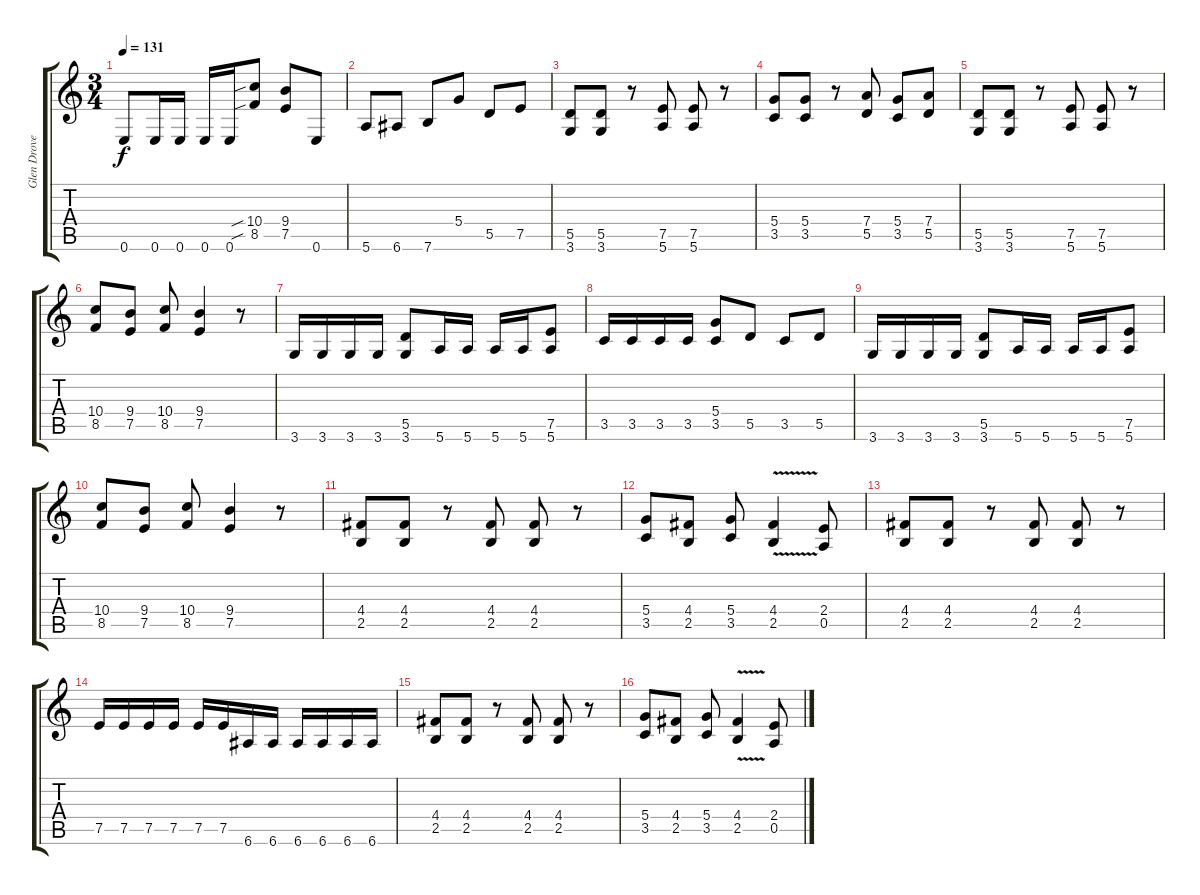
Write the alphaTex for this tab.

\track ("Glen Drover" "Glen Drove") {instrument overdrivenguitar}
\staff {score tabs}
\tuning (E4 B3 G3 D3 A2 E2) {hide}
\ts (3 4)
\tempo 131
\clef g2
\ks c
0.6.8{dy f instrument distortionguitar} 0.6.16 0.6.16 0.6.16 0.6.16 (10.4{sib} 8.5{sib}).8 (9.4 7.5).8 0.6.8 |
5.6.8 6.6.8 7.6.8 5.4.8 5.5.8 7.5.8 |
(5.5 3.6).8 (5.5 3.6).8 r.8 (7.5 5.6).8 (7.5 5.6).8 r.8 |
(5.4 3.5).8 (5.4 3.5).8 r.8 (7.4 5.5).8 (5.4 3.5).8 (7.4 5.5).8 |
(5.5 3.6).8 (5.5 3.6).8 r.8 (7.5 5.6).8 (7.5 5.6).8 r.8 |
(10.4 8.5).8 (9.4 7.5).8 (10.4 8.5).8 (9.4 7.5).4 r.8 |
3.6.16 3.6.16 3.6.16 3.6.16 (5.5 3.6).8 5.6.16 5.6.16 5.6.16 5.6.16 (7.5 5.6).8 |
3.5.16 3.5.16 3.5.16 3.5.16 (5.4 3.5).8 5.5.8 3.5.8 5.5.8 |
3.6.16 3.6.16 3.6.16 3.6.16 (5.5 3.6).8 5.6.16 5.6.16 5.6.16 5.6.16 (7.5 5.6).8 |
(10.4 8.5).8 (9.4 7.5).8 (10.4 8.5).8 (9.4 7.5).4 r.8 |
(4.4 2.5).8 (4.4 2.5).8 r.8 (4.4 2.5).8 (4.4 2.5).8 r.8 |
(5.4 3.5).8 (4.4 2.5).8 (5.4 3.5).8 (4.4 2.5{v}).4 (2.4 0.5).8 |
(4.4 2.5).8 (4.4 2.5).8 r.8 (4.4 2.5).8 (4.4 2.5).8 r.8 |
7.5.16 7.5.16 7.5.16 7.5.16 7.5.16 7.5.16 6.6.16 6.6.16 6.6.16 6.6.16 6.6.16 6.6.16 |
(4.4 2.5).8 (4.4 2.5).8 r.8 (4.4 2.5).8 (4.4 2.5).8 r.8 |
(5.4 3.5).8 (4.4 2.5).8 (5.4 3.5).8 (4.4 2.5{v}).4 (2.4 0.5).8
